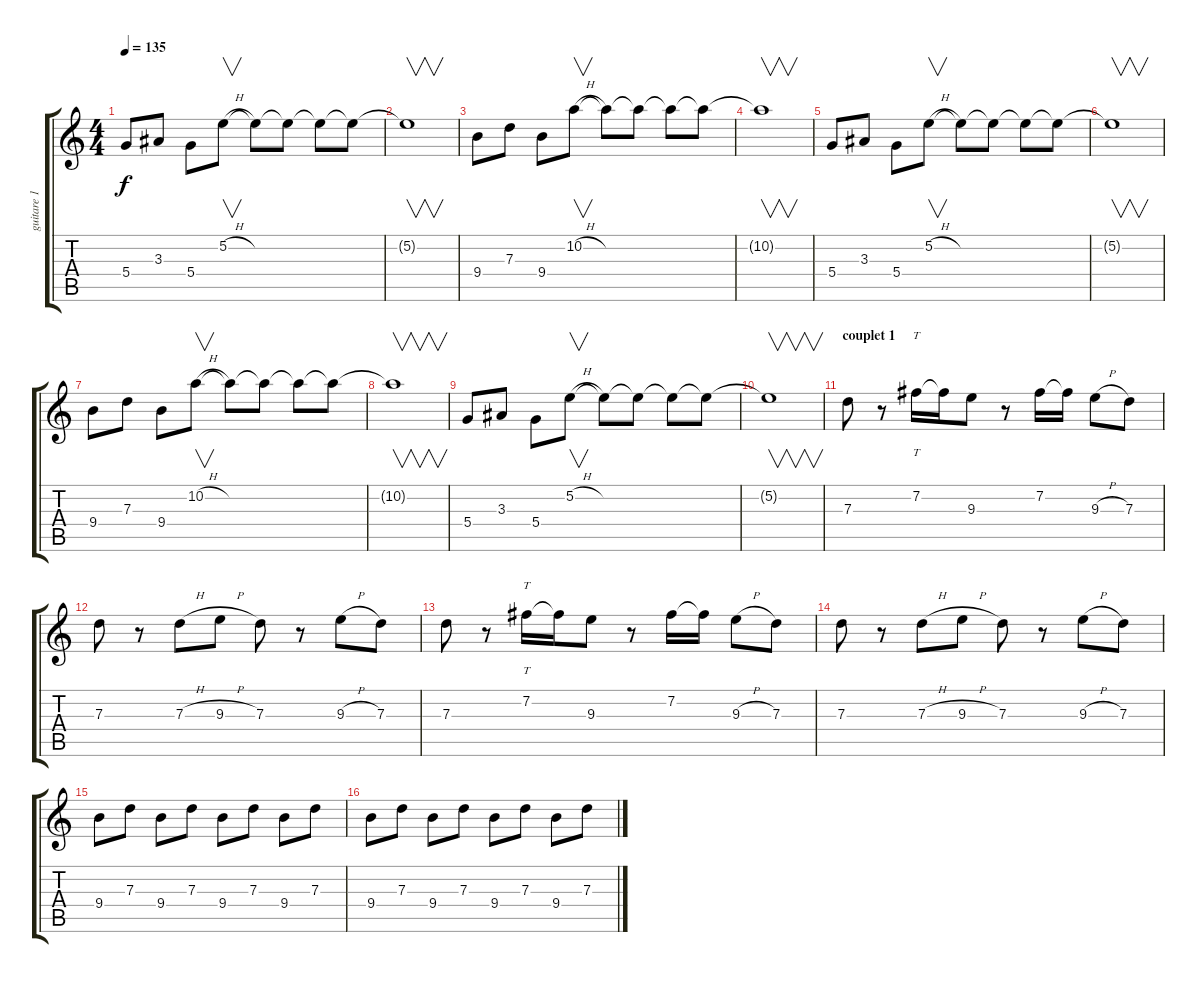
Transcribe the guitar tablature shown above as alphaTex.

\track ("guitare 1" "guitare 1") {instrument distortionguitar}
\staff {score tabs}
\tuning (E4 B3 G3 D3 A2 E2) {hide}
\ts (4 4)
\tempo 135
\clef g2
\ks c
5.4.8{dy f} 3.3.8 5.4.8 5.2{h}.8{v} 5.2{t}.8 5.2{t}.8 5.2{t}.8 5.2{t}.8 |
5.2{t}.1{v} |
9.4.8 7.3.8 9.4.8 10.2{h}.8{v} 10.2{t}.8 10.2{t}.8 10.2{t}.8 10.2{t}.8 |
10.2{t}.1{v} |
5.4.8 3.3.8 5.4.8 5.2{h}.8{v} 5.2{t}.8 5.2{t}.8 5.2{t}.8 5.2{t}.8 |
5.2{t}.1{v} |
9.4.8 7.3.8 9.4.8 10.2{h}.8{v} 10.2{t}.8 10.2{t}.8 10.2{t}.8 10.2{t}.8 |
10.2{t}.1{v} |
5.4.8 3.3.8 5.4.8 5.2{h}.8{v} 5.2{t}.8 5.2{t}.8 5.2{t}.8 5.2{t}.8 |
5.2{t}.1{v} |
\section ("" "couplet 1")
7.3.8{volume 8} r.8 7.2.16{tt} 7.2{t}.16 9.3.8 r.8 7.2.16 7.2{t}.16 9.3{h}.8 7.3.8 |
7.3.8 r.8 7.3{h}.8 9.3{h}.8 7.3.8 r.8 9.3{h}.8 7.3.8 |
7.3.8{volume 8} r.8 7.2.16{tt} 7.2{t}.16 9.3.8 r.8 7.2.16 7.2{t}.16 9.3{h}.8 7.3.8 |
7.3.8 r.8 7.3{h}.8 9.3{h}.8 7.3.8 r.8 9.3{h}.8 7.3.8 |
9.4.8 7.3.8 9.4.8 7.3.8 9.4.8 7.3.8 9.4.8 7.3.8 |
9.4.8 7.3.8 9.4.8 7.3.8 9.4.8 7.3.8 9.4.8 7.3.8
